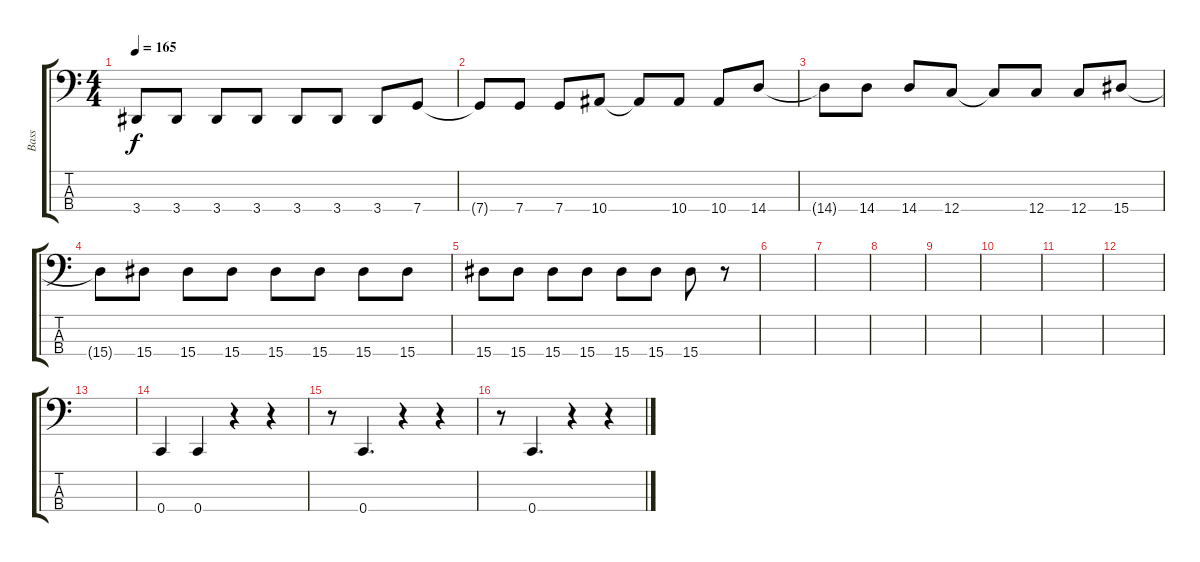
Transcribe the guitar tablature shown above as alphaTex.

\track ("Bass" "Bass") {instrument electricbasspick}
\staff {score tabs}
\tuning (F2 C2 G1 C1) {hide}
\ts (4 4)
\tempo 165
\clef f4
\ks c
3.4.8{dy f} 3.4.8 3.4.8 3.4.8 3.4.8 3.4.8 3.4.8 7.4.8 |
7.4{t}.8 7.4.8 7.4.8 10.4.8 10.4{t}.8 10.4.8 10.4.8 14.4.8 |
14.4{t}.8 14.4.8 14.4.8 12.4.8 12.4{t}.8 12.4.8 12.4.8 15.4.8 |
15.4{t}.8 15.4.8 15.4.8 15.4.8 15.4.8 15.4.8 15.4.8 15.4.8 |
15.4.8 15.4.8 15.4.8 15.4.8 15.4.8 15.4.8 15.4.8 r.8 |
|
|
|
|
|
|
|
|
0.4.4 0.4.4 r.4 r.4 |
r.8 0.4.4{d} r.4 r.4 |
r.8 0.4.4{d} r.4 r.4
